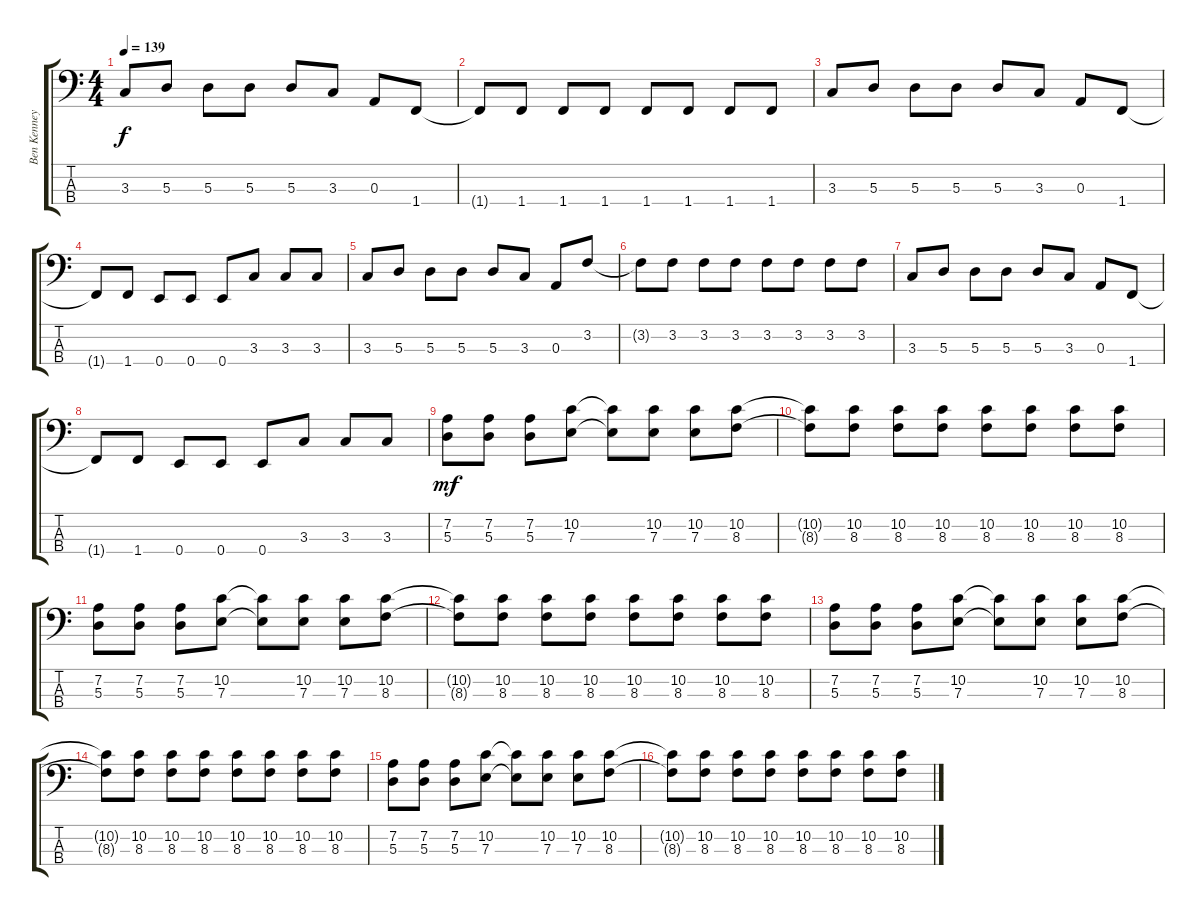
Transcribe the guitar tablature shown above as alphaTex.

\track ("Ben Kenney - Bass" "Ben Kenney") {instrument electricbassfinger}
\staff {score tabs}
\tuning (G2 D2 A1 E1) {hide}
\ts (4 4)
\tempo 139
\clef f4
\ks c
3.3.8{dy f} 5.3.8 5.3.8 5.3.8 5.3.8 3.3.8 0.3.8 1.4.8 |
1.4{t}.8 1.4.8 1.4.8 1.4.8 1.4.8 1.4.8 1.4.8 1.4.8 |
3.3.8 5.3.8 5.3.8 5.3.8 5.3.8 3.3.8 0.3.8 1.4.8 |
1.4{t}.8 1.4.8 0.4.8 0.4.8 0.4.8 3.3.8 3.3.8 3.3.8 |
3.3.8 5.3.8 5.3.8 5.3.8 5.3.8 3.3.8 0.3.8 3.2.8 |
3.2{t}.8 3.2.8 3.2.8 3.2.8 3.2.8 3.2.8 3.2.8 3.2.8 |
3.3.8 5.3.8 5.3.8 5.3.8 5.3.8 3.3.8 0.3.8 1.4.8 |
1.4{t}.8 1.4.8 0.4.8 0.4.8 0.4.8 3.3.8 3.3.8 3.3.8 |
(7.2 5.3).8{dy mf} (7.2 5.3).8 (7.2 5.3).8 (10.2 7.3).8 (10.2{t} 7.3{t}).8 (10.2 7.3).8 (10.2 7.3).8 (10.2 8.3).8 |
(10.2{t} 8.3{t}).8 (10.2 8.3).8 (10.2 8.3).8 (10.2 8.3).8 (10.2 8.3).8 (10.2 8.3).8 (10.2 8.3).8 (10.2 8.3).8 |
(7.2 5.3).8 (7.2 5.3).8 (7.2 5.3).8 (10.2 7.3).8 (10.2{t} 7.3{t}).8 (10.2 7.3).8 (10.2 7.3).8 (10.2 8.3).8 |
(10.2{t} 8.3{t}).8 (10.2 8.3).8 (10.2 8.3).8 (10.2 8.3).8 (10.2 8.3).8 (10.2 8.3).8 (10.2 8.3).8 (10.2 8.3).8 |
(7.2 5.3).8 (7.2 5.3).8 (7.2 5.3).8 (10.2 7.3).8 (10.2{t} 7.3{t}).8 (10.2 7.3).8 (10.2 7.3).8 (10.2 8.3).8 |
(10.2{t} 8.3{t}).8 (10.2 8.3).8 (10.2 8.3).8 (10.2 8.3).8 (10.2 8.3).8 (10.2 8.3).8 (10.2 8.3).8 (10.2 8.3).8 |
(7.2 5.3).8 (7.2 5.3).8 (7.2 5.3).8 (10.2 7.3).8 (10.2{t} 7.3{t}).8 (10.2 7.3).8 (10.2 7.3).8 (10.2 8.3).8 |
(10.2{t} 8.3{t}).8 (10.2 8.3).8 (10.2 8.3).8 (10.2 8.3).8 (10.2 8.3).8 (10.2 8.3).8 (10.2 8.3).8 (10.2 8.3).8
